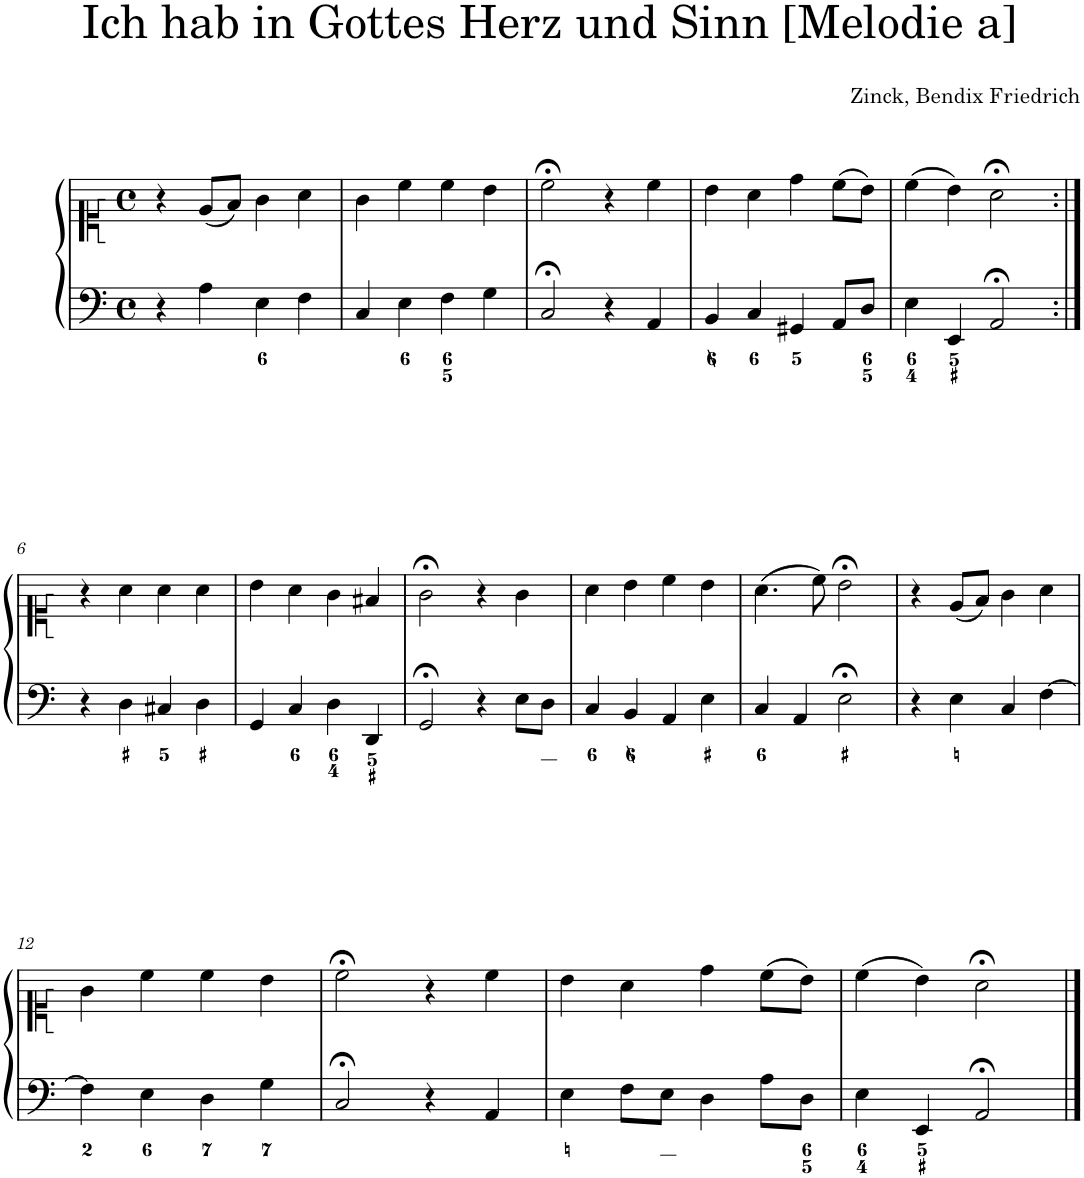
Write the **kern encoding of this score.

**kern	**kern
*part1	*part1
*staff2	*staff1
*I"Piano	*
*I'Pno.	*
*clefF4	*clefC1
*k[]	*k[]
*M4/4	*M4/4
*met(c)	*met(c)
=1	=1
4r	4r
4A\	(8e/L
.	8f/J)
4E\	4g\
4F\	4a\
=2	=2
4C/	4g\
4E\	4cc\
4F\	4cc\
4G\	4b\
=3	=3
2C;</	2cc;<\
4r	4r
4AA/	4cc\
=4	=4
4BB/	4b\
4C/	4a\
4GG#X/	4dd\
8AA/L	(8cc\L
8D/J	8b\J)
=5	=5
4E\	(4cc\
4EE/	4b\)
2AA;</	2a;<\
!!LO:LB:g=z
=6:|!	=6:|!
4r	4r
4D\	4a\
4C#X/	4a\
4D\	4a\
=7	=7
4GG/	4b\
4C/	4a\
4D\	4g\
4DD/	4f#X/
=8	=8
2GG;</	2g;<\
4r	4r
8E\L	4g\
8D\J	.
=9	=9
4C/	4a\
4BB/	4b\
4AA/	4cc\
4E\	4b\
=10	=10
4C/	(4.a\
4AA/	.
.	8cc\)
2E;<\	2b;<\
=11	=11
4r	4r
4E\	(8e/L
.	8f/J)
4C/	4g\
[4F\	4a\
!!LO:LB:g=z
=12	=12
4F\]	4g\
4E\	4cc\
4D\	4cc\
4G\	4b\
=13	=13
2C;</	2cc;<\
4r	4r
4AA/	4cc\
=14	=14
4E\	4b\
8F\L	4a\
8E\J	.
4D\	4dd\
8A\L	(8cc\L
8D\J	8b\J)
=15	=15
4E\	(4cc\
4EE/	4b\)
2AA;</	2a;<\
==	==
*-	*-
